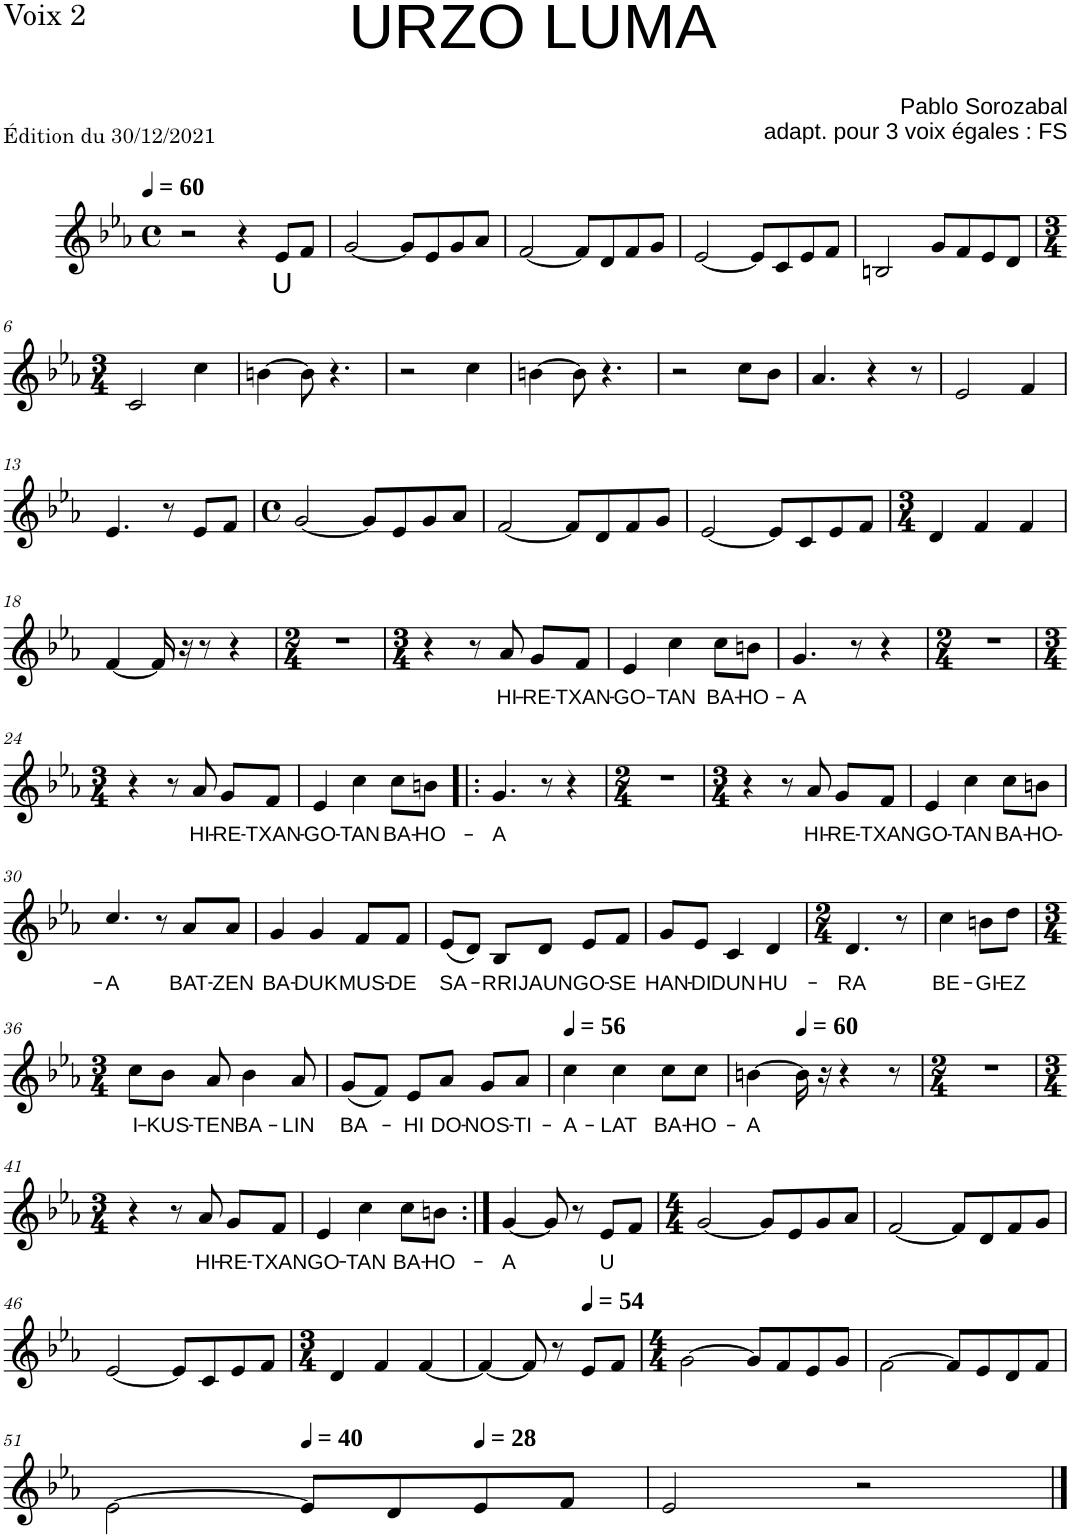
**kern	**text
*part1	*part1
*staff1	*staff1
*I"Voix 2	*
*I'V2	*
*clefG2	*
*k[b-e-a-]	*
*E-:	*
*M4/4	*
*met(c)	*
*MM60	*
=1	=1
2r	.
4r	.
!	!LO:LY:b
8e-/L	U
8f/J	.
=2	=2
[2g/	.
8g/L]	.
8e-/	.
8g/	.
8a-/J	.
=3	=3
[2f/	.
8f/L]	.
8d/	.
8f/	.
8g/J	.
=4	=4
[2e-/	.
8e-/L]	.
8c/	.
8e-/	.
8f/J	.
=5	=5
2Bn/	.
8g/L	.
8f/	.
8e-/	.
8d/J	.
!!LO:LB:g=z
=6	=6
*M3/4	*
2c/	.
4cc\	.
=7	=7
[4bn\	.
8b\]	.
4.r	.
=8	=8
2r	.
4cc\	.
=9	=9
[4bn\	.
8b\]	.
4.r	.
=10	=10
2r	.
8cc\L	.
8b-\J	.
=11	=11
4.a-/	.
4r	.
8r	.
=12	=12
2e-/	.
4f/	.
!!LO:LB:g=z
=13	=13
4.e-/	.
8r	.
8e-/L	.
8f/J	.
=14	=14
*M4/4	*
*met(c)	*
[2g/	.
8g/L]	.
8e-/	.
8g/	.
8a-/J	.
=15	=15
[2f/	.
8f/L]	.
8d/	.
8f/	.
8g/J	.
=16	=16
[2e-/	.
8e-/L]	.
8c/	.
8e-/	.
8f/J	.
=17	=17
*M3/4	*
4d/	.
4f/	.
4f/	.
!!LO:LB:g=z
=18	=18
[4f/	.
16f/]	.
16r	.
8r	.
4r	.
=19	=19
*M2/4	*
2r	.
=20	=20
*M3/4	*
4r	.
8r	.
!	!LO:LY:b
8a-/	HI-
!	!LO:LY:b
8g/L	-RE-
!	!LO:LY:b
8f/J	-TXAN-
=21	=21
!	!LO:LY:b
4e-/	-GO-
!	!LO:LY:b
4cc\	-TAN
!	!LO:LY:b
8cc\L	BA-
!	!LO:LY:b
8bn\J	-HO-
=22	=22
!	!LO:LY:b
4.g/	-A
8r	.
4r	.
=23	=23
*M2/4	*
2r	.
!!LO:LB:g=z
=24	=24
*M3/4	*
4r	.
8r	.
!	!LO:LY:b
8a-/	HI-
!	!LO:LY:b
8g/L	-RE-
!	!LO:LY:b
8f/J	-TXAN-
=25	=25
!	!LO:LY:b
4e-/	-GO-
!	!LO:LY:b
4cc\	-TAN
!	!LO:LY:b
8cc\L	BA-
!	!LO:LY:b
8bn\J	-HO-
=26!|:	=26!|:
!	!LO:LY:b
4.g/	-A
8r	.
4r	.
=27	=27
*M2/4	*
2r	.
=28	=28
*M3/4	*
4r	.
8r	.
!	!LO:LY:b
8a-/	HI-
!	!LO:LY:b
8g/L	-RE-
!	!LO:LY:b
8f/J	-TXAN
=29	=29
!	!LO:LY:b
4e-/	GO-
!	!LO:LY:b
4cc\	-TAN
!	!LO:LY:b
8cc\L	BA-
!	!LO:LY:b
8bn\J	-HO-
!!LO:LB:g=z
=30	=30
!	!LO:LY:b
4.cc/	-A
8r	.
!	!LO:LY:b
8a-/L	BAT-
!	!LO:LY:b
8a-/J	-ZEN
=31	=31
!	!LO:LY:b
4g/	-BA-
!	!LO:LY:b
4g/	DUK
!	!LO:LY:b
8f/L	MUS-
!	!LO:LY:b
8f/J	-DE
=32	=32
!	!LO:LY:b
(8e-/L	-SA-
8d/J)	.
!	!LO:LY:b
8B-/L	RRI
!	!LO:LY:b
8d/J	JAUN
!	!LO:LY:b
8e-/L	GO-
!	!LO:LY:b
8f/J	-SE
=33	=33
!	!LO:LY:b
8g/L	HAN-
!	!LO:LY:b
8e-/J	-DI
!	!LO:LY:b
4c/	DUN
!	!LO:LY:b
4d/	HU-
=34	=34
*M2/4	*
!	!LO:LY:b
4.d/	-RA
8r	.
=35	=35
!	!LO:LY:b
4cc\	BE-
!	!LO:LY:b
8bn\L	-GI-
!	!LO:LY:b
8dd\J	-EZ
!!LO:LB:g=z
=36	=36
*M3/4	*
!	!LO:LY:b
8cc\L	I-
!	!LO:LY:b
8b-\J	-KUS-
!	!LO:LY:b
8a-/	-TEN
!	!LO:LY:b
4b-\	BA-
!	!LO:LY:b
8a-/	-LIN
=37	=37
!	!LO:LY:b
(8g/L	BA-
8f/J)	.
!	!LO:LY:b
8e-/L	HI
!	!LO:LY:b
8a-/J	DO-
!	!LO:LY:b
8g/L	-NOS-
!	!LO:LY:b
8a-/J	-TI-
=38	=38
*MM56	*
!	!LO:LY:b
4cc\	-A-
!	!LO:LY:b
4cc\	-LAT
!	!LO:LY:b
8cc\L	BA-
!	!LO:LY:b
8cc\J	-HO-
=39	=39
!	!LO:LY:b
[4bn\	-A
*MM60	*
16b\]	.
16r	.
4r	.
8r	.
=40	=40
*M2/4	*
2r	.
!!LO:LB:g=z
=41	=41
*M3/4	*
4r	.
8r	.
!	!LO:LY:b
8a-/	HI-
!	!LO:LY:b
8g/L	-RE-
!	!LO:LY:b
8f/J	-TXAN
=42	=42
!	!LO:LY:b
4e-/	-GO-
!	!LO:LY:b
4cc\	-TAN
!	!LO:LY:b
8cc\L	BA-
!	!LO:LY:b
8bn\J	-HO-
=43:|!	=43:|!
!	!LO:LY:b
[4g/	-A
8g/]	.
8r	.
!	!LO:LY:b
8e-/L	U
8f/J	.
=44	=44
*M4/4	*
[2g/	.
8g/L]	.
8e-/	.
8g/	.
8a-/J	.
=45	=45
[2f/	.
8f/L]	.
8d/	.
8f/	.
8g/J	.
!!LO:LB:g=z
=46	=46
[2e-/	.
8e-/L]	.
8c/	.
8e-/	.
8f/J	.
=47	=47
*M3/4	*
4d/	.
4f/	.
[4f/	.
=48	=48
4f/_	.
8f/]	.
8r	.
*MM54	*
8e-/L	.
8f/J	.
=49	=49
*M4/4	*
[2g\	.
8g/L]	.
8f/	.
8e-/	.
8g/J	.
=50	=50
[2f\	.
8f/L]	.
8e-/	.
8d/	.
8f/J	.
!!LO:LB:g=z
=51	=51
[2e-\	.
*MM40	*
8e-/L]	.
8d/	.
*MM28	*
8e-/	.
8f/J	.
=52	=52
2e-/	.
2r	.
==	==
*-	*-
